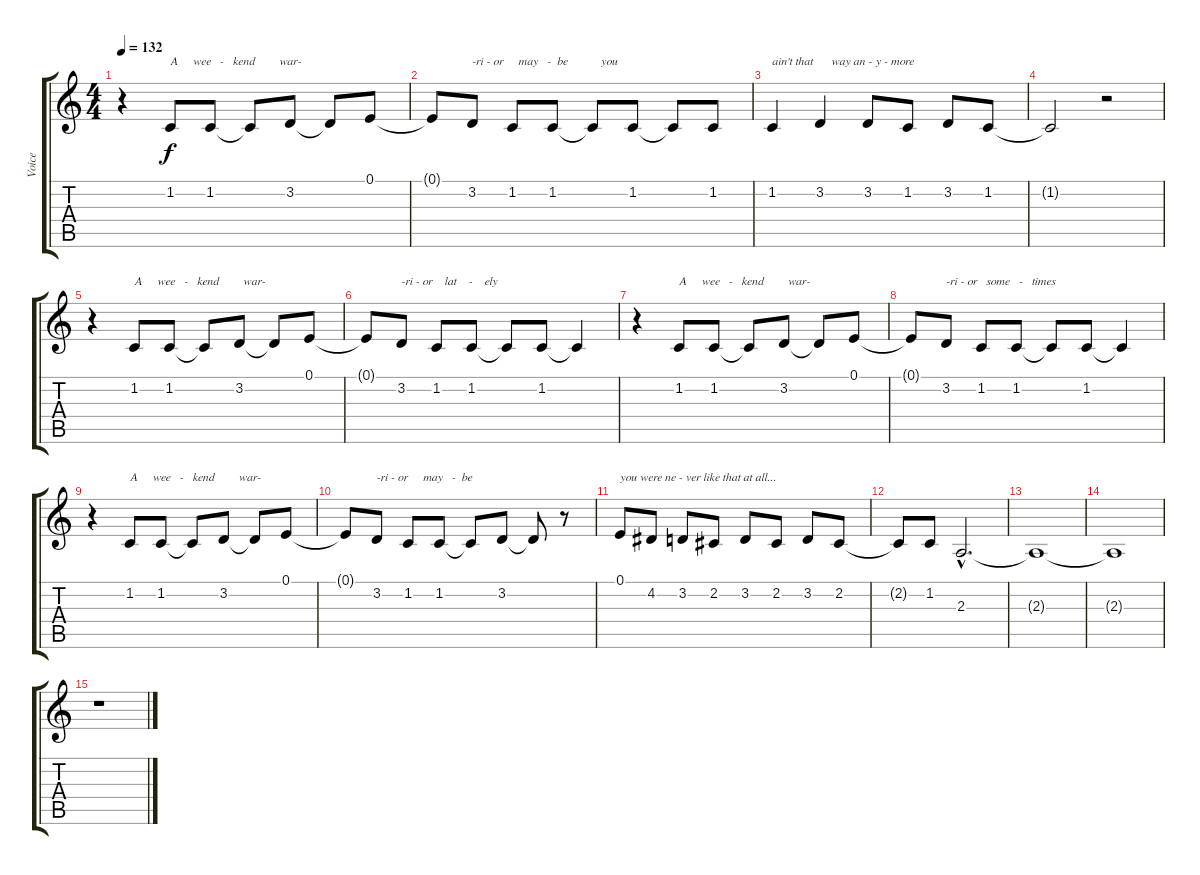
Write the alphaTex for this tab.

\track ("Voice" "Voice") {instrument violin}
\staff {score tabs}
\tuning (E4 B3 G3 D3 A2 E2) {hide}
\ts (4 4)
\tempo 132
\clef g2
\ks c
r.4{dy f} 1.2.8{txt "A     wee   -   kend        war-"} 1.2.8 1.2{t}.8 3.2.8 3.2{t}.8 0.1.8 |
0.1{t}.8 3.2.8{txt "-ri - or     may   -  be           you"} 1.2.8 1.2.8 1.2{t}.8 1.2.8 1.2{t}.8 1.2.8 |
1.2.4{txt "ain't that      way an - y - more"} 3.2.4 3.2.8 1.2.8 3.2.8 1.2.8 |
1.2{t}.2 r.2 |
r.4 1.2.8{txt "A     wee   -   kend        war-"} 1.2.8 1.2{t}.8 3.2.8 3.2{t}.8 0.1.8 |
0.1{t}.8 3.2.8{txt "-ri - or    lat    -    ely"} 1.2.8 1.2.8 1.2{t}.8 1.2.8 1.2{t}.4 |
r.4 1.2.8{txt "A     wee   -   kend        war-"} 1.2.8 1.2{t}.8 3.2.8 3.2{t}.8 0.1.8 |
0.1{t}.8 3.2.8{txt "-ri - or   some   -   times"} 1.2.8 1.2.8 1.2{t}.8 1.2.8 1.2{t}.4 |
r.4 1.2.8{txt "A     wee   -   kend        war-"} 1.2.8 1.2{t}.8 3.2.8 3.2{t}.8 0.1.8 |
0.1{t}.8 3.2.8{txt "-ri - or     may   -  be "} 1.2.8 1.2.8 1.2{t}.8 3.2.8 3.2{t}.8 r.8 |
0.1.8{txt "you were ne - ver like that at all..."} 4.2.8 3.2.8 2.2.8 3.2.8 2.2.8 3.2.8 2.2.8 |
2.2{t}.8 1.2.8 2.3{hac}.2{d} |
2.3{t}.1 |
2.3{t}.1 |
r.1
